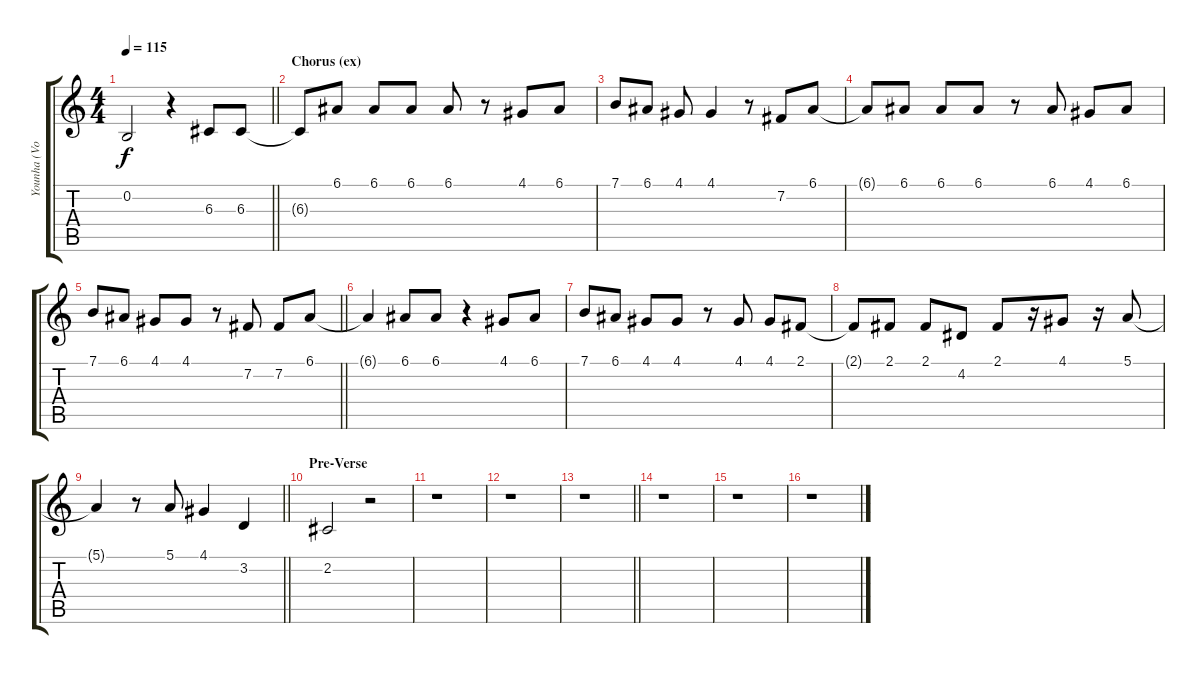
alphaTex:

\track ("Younha (Vocal)" "Younha (Vo") {instrument altosax}
\staff {score tabs}
\tuning (E4 B3 G3 D3 A2 E2) {hide}
\ts (4 4)
\tempo 115
\clef g2
\barLineRight lightlight
\ks c
0.2{t}.2{dy f} r.4 6.3.8 6.3.8 |
\section ("" "Chorus (ex)")
6.3{t}.8 6.1.8 6.1.8 6.1.8 6.1.8 r.8 4.1.8 6.1.8 |
7.1.8 6.1.8 4.1.8 4.1.4 r.8 7.2.8 6.1.8 |
6.1{t}.8 6.1.8 6.1.8 6.1.8 r.8 6.1.8 4.1.8 6.1.8 |
\barLineRight lightlight
7.1.8 6.1.8 4.1.8 4.1.8 r.8 7.2.8 7.2.8 6.1.8 |
6.1{t}.4 6.1.8 6.1.8 r.4 4.1.8 6.1.8 |
7.1.8 6.1.8 4.1.8 4.1.8 r.8 4.1.8 4.1.8 2.1.8 |
2.1{t}.8 2.1.8 2.1.8 4.2.8 2.1.8 r.16 4.1.8 r.16 5.1.8 |
\barLineRight lightlight
5.1{t}.4 r.8 5.1.8 4.1.4 3.2.4 |
\section ("" "Pre-Verse")
2.2.2 r.2 |
r.1 |
r.1 |
\barLineRight lightlight
r.1 |
r.1 |
r.1 |
r.1
